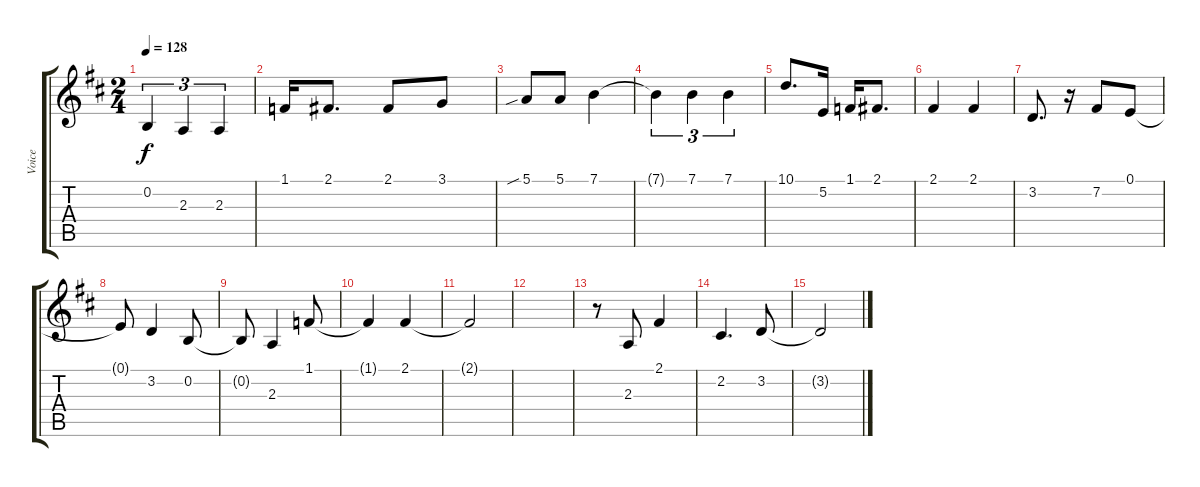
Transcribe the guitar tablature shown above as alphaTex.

\track ("Voice " "Voice ") {instrument accordion}
\staff {score tabs}
\tuning (E4 B3 G3 D3 A2 E2) {hide}
\ts (2 4)
\tempo 128
\clef g2
\ks d
0.2.4{tu (3 2) dy f} 2.3.4{tu (3 2)} 2.3.4{tu (3 2)} |
1.1.16 2.1.8{d} 2.1.8 3.1.8 |
5.1{sib}.8 5.1.8 7.1.4 |
7.1{t}.4{tu (3 2)} 7.1.4{tu (3 2)} 7.1.4{tu (3 2)} |
10.1.8{d} 5.2.16 1.1.16 2.1.8{d} |
2.1.4 2.1.4 |
3.2.8{d} r.16 7.2.8 0.1.8 |
0.1{t}.8 3.2.4 0.2.8 |
0.2{t}.8 2.3.4 1.1.8 |
1.1{t}.4 2.1.4 |
2.1{t}.2 |
|
r.8 2.3.8 2.1.4 |
2.2.4{d} 3.2.8 |
3.2{t}.2
